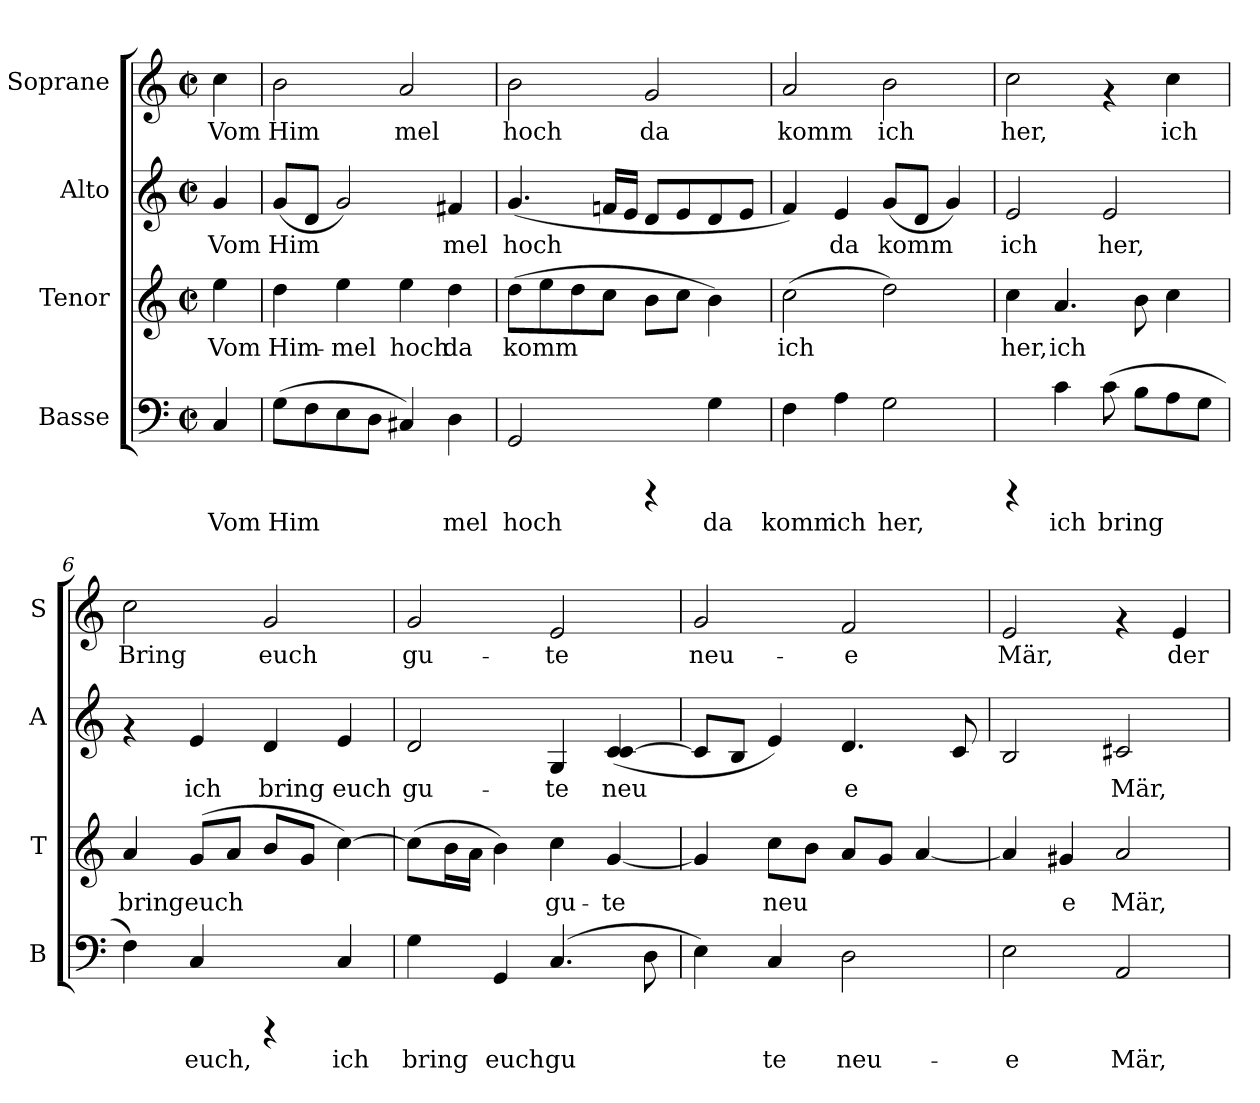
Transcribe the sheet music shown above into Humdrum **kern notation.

**kern	**text	**kern	**text	**kern	**text	**kern	**text
*part4	*part4	*part3	*part3	*part2	*part2	*part1	*part1
*staff4	*staff4	*staff3	*staff3	*staff2	*staff2	*staff1	*staff1
*I"Basse	*	*I"Tenor	*	*I"Alto	*	*I"Soprane	*
*I'B	*	*I'T	*	*I'A	*	*I'S	*
!!LO:PB:g=z
*stria5	*	*stria5	*	*stria5	*	*stria5	*
*clefF4	*	*clefG2	*	*clefG2	*	*clefG2	*
*k[]	*	*k[]	*	*k[]	*	*k[]	*
*C:	*	*C:	*	*C:	*	*C:	*
*M2/2	*	*M2/2	*	*M2/2	*	*M2/2	*
*met(c|)	*	*met(c|)	*	*met(c|)	*	*met(c|)	*
=1	=1	=1	=1	=1	=1	=1	=1
!	!LO:LY:b:cj	!	!LO:LY:b:cj	!	!LO:LY:b:cj	!	!LO:LY:b:cj
4C/	Vom	4ee\	Vom	4g/	Vom	4cc\	Vom
=2	=2	=2	=2	=2	=2	=2	=2
!	!LO:LY:b:cj	!	!LO:LY:b:cj	!	!LO:LY:b:cj	!	!LO:LY:b:cj
(>8G\L	Him-	4dd\	Him-	(<8g/L	Him-	2b\	Him
!	!LO:LY:b:cj	!	!	!	!LO:LY:b:cj	!	!
8F\	--	.	.	8d/J	--	.	.
!	!LO:LY:b:cj	!	!LO:LY:b:cj	!	!LO:LY:b:cj	!	!
8E\	--	4ee\	-mel	2g/)	--	.	.
!	!LO:LY:b:cj	!	!	!	!	!	!
8D\J	--	.	.	.	.	.	.
!	!LO:LY:b:cj	!	!LO:LY:b:cj	!	!	!	!LO:LY:b:cj
4C#X/)	--	4ee\	hoch	.	.	2a/	mel
!	!LO:LY:b:cj	!	!LO:LY:b:cj	!	!LO:LY:b:cj	!	!
4D\	-mel	4dd\	da	4f#X/	-mel	.	.
=3	=3	=3	=3	=3	=3	=3	=3
!	!LO:LY:b:cj	!	!LO:LY:b:cj	!	!LO:LY:b:cj	!	!LO:LY:b:cj
2GG/	hoch	(>8dd\L	komm	(<4.g/	hoch	2b\	hoch
!	!	!	!LO:LY:b:cj	!	!	!	!
.	.	8ee\	.	.	.	.	.
!	!	!	!LO:LY:b:cj	!	!	!	!
.	.	8dd\	.	.	.	.	.
!	!	!	!LO:LY:b:cj	!	!LO:LY:b:cj	!	!
.	.	8cc\J	.	16fn/L	.	.	.
!	!	!	!	!	!LO:LY:b:cj	!	!
.	.	.	.	16e/J	.	.	.
!	!	!	!LO:LY:b:cj	!	!LO:LY:b:cj	!	!LO:LY:b:cj
4rCCC	.	8b\L	.	8d/L	.	2g/	da
!	!	!	!LO:LY:b:cj	!	!LO:LY:b:cj	!	!
.	.	8cc\J	.	8e/	.	.	.
!	!LO:LY:b:cj	!	!LO:LY:b:cj	!	!LO:LY:b:cj	!	!
4G\	da	4b\)	.	8d/	.	.	.
!	!	!	!	!	!LO:LY:b:cj	!	!
.	.	.	.	8e/J	.	.	.
=4	=4	=4	=4	=4	=4	=4	=4
!	!LO:LY:b:cj	!	!LO:LY:b:cj	!	!LO:LY:b:cj	!	!LO:LY:b:cj
4F\	komm	(>2cc\	ich	4f/)	.	2a/	komm
!	!LO:LY:b:cj	!	!	!	!LO:LY:b:cj	!	!
4A\	ich	.	.	4e/	da	.	.
!	!LO:LY:b:cj	!	!LO:LY:b:cj	!	!LO:LY:b:cj	!	!LO:LY:b:cj
2G\	her,	2dd\)	.	(<8g/L	komm	2b\	ich
!	!	!	!	!	!LO:LY:b:cj	!	!
.	.	.	.	8d/J	.	.	.
!	!	!	!	!	!LO:LY:b:cj	!	!
.	.	.	.	4g/)	.	.	.
=5	=5	=5	=5	=5	=5	=5	=5
!	!	!	!LO:LY:b:cj	!	!LO:LY:b:cj	!	!LO:LY:b:cj
4rCCC	.	4cc\	her,	2e/	ich	2cc\	her,
!	!LO:LY:b:cj	!	!LO:LY:b:cj	!	!	!	!
4c\	ich	4.a/	ich	.	.	.	.
!	!LO:LY:b:cj	!	!	!	!LO:LY:b:cj	!	!
(>8c\	bring	.	.	2e/	her,	4rf	.
!	!LO:LY:b:cj	!	!LO:LY:b:cj	!	!	!	!
8B\L	.	8b\	.	.	.	.	.
!	!LO:LY:b:cj	!	!LO:LY:b:cj	!	!	!	!LO:LY:b:cj
8A\	.	4cc\	.	.	.	4cc\	ich
!	!LO:LY:b:cj	!	!	!	!	!	!
8G\J	.	.	.	.	.	.	.
=6	=6	=6	=6	=6	=6	=6	=6
!	!LO:LY:b:cj	!	!LO:LY:b:cj	!	!	!	!LO:LY:b:cj
4F\)	.	4a/	bring	4rf	.	2cc\	Bring
!	!LO:LY:b:cj	!	!LO:LY:b:cj	!	!LO:LY:b:cj	!	!
4C/	euch,	(>8g/L	euch	4e/	ich	.	.
!	!	!	!LO:LY:b:cj	!	!	!	!
.	.	8a/J	.	.	.	.	.
!	!	!	!LO:LY:b:cj	!	!LO:LY:b:cj	!	!LO:LY:b:cj
4rCCC	.	8b/L	.	4d/	bring	2g/	euch
!	!	!	!LO:LY:b:cj	!	!	!	!
.	.	8g/J	.	.	.	.	.
!	!LO:LY:b:cj	!	!LO:LY:b:cj	!	!LO:LY:b:cj	!	!
4C/	ich	[<4cc\)	.	4e/	euch	.	.
!!LO:LB:g=z
=7	=7	=7	=7	=7	=7	=7	=7
!	!LO:LY:b:cj	!	!LO:LY:b:cj	!	!LO:LY:b:cj	!	!LO:LY:b:cj
4G\	bring	(>8cc\L]	.	2d/	gu-	2g/	gu-
!	!	!	!LO:LY:b:cj	!	!	!	!
.	.	16b\	.	.	.	.	.
!	!	!	!LO:LY:b:cj	!	!	!	!
.	.	16a\J	.	.	.	.	.
!	!LO:LY:b:cj	!	!LO:LY:b:cj	!	!	!	!
4GG/	euch	4b\)	.	.	.	.	.
!	!LO:LY:b:cj	!	!LO:LY:b:cj	!	!LO:LY:b:cj	!	!LO:LY:b:cj
(>4.C/	gu	4cc\	gu-	4G/	-te	2e/	-te
!	!	!	!LO:LY:b:cj	!	!LO:LY:b:cj	!	!
.	.	[<4g/	-te	(<4c/ [<4c/	neu-	.	.
!	!LO:LY:b:cj	!	!	!	!	!	!
8D\	.	.	.	.	.	.	.
=8	=8	=8	=8	=8	=8	=8	=8
!	!LO:LY:b:cj	!	!LO:LY:b:cj	!	!LO:LY:b:cj	!	!LO:LY:b:cj
4E\)	.	4g/]	.	8c/L]	--	2g/	neu-
!	!	!	!	!	!LO:LY:b:cj	!	!
.	.	.	.	8B/J	--	.	.
!	!LO:LY:b:cj	!	!LO:LY:b:cj	!	!LO:LY:b:cj	!	!
4C/	te	8cc\L	neu	4e/)	--	.	.
!	!	!	!LO:LY:b:cj	!	!	!	!
.	.	8b\J	.	.	.	.	.
!	!LO:LY:b:cj	!	!LO:LY:b:cj	!	!LO:LY:b:cj	!	!LO:LY:b:cj
2D\	neu-	8a/L	.	4.d/	-e	2f/	-e
!	!	!	!LO:LY:b:cj	!	!	!	!
.	.	8g/J	.	.	.	.	.
!	!	!	!LO:LY:b:cj	!	!	!	!
.	.	[<4a/	.	.	.	.	.
!	!	!	!	!	!LO:LY:b:cj	!	!
.	.	.	.	8c/	.	.	.
=9	=9	=9	=9	=9	=9	=9	=9
!	!LO:LY:b:cj	!	!LO:LY:b:cj	!	!LO:LY:b:cj	!	!LO:LY:b:cj
2E\	-e	4a/]	.	2B/	.	2e/	Mär,
!	!	!	!LO:LY:b:cj	!	!	!	!
.	.	4g#X/	e	.	.	.	.
!	!LO:LY:b:cj	!	!LO:LY:b:cj	!	!LO:LY:b:cj	!	!
2AA/	Mär,	2a/	Mär,	2c#X/	Mär,	4rf	.
!	!	!	!	!	!	!	!LO:LY:b:cj
.	.	.	.	.	.	4e/	der
=	=	=	=	=	=	=	=
*-	*-	*-	*-	*-	*-	*-	*-
